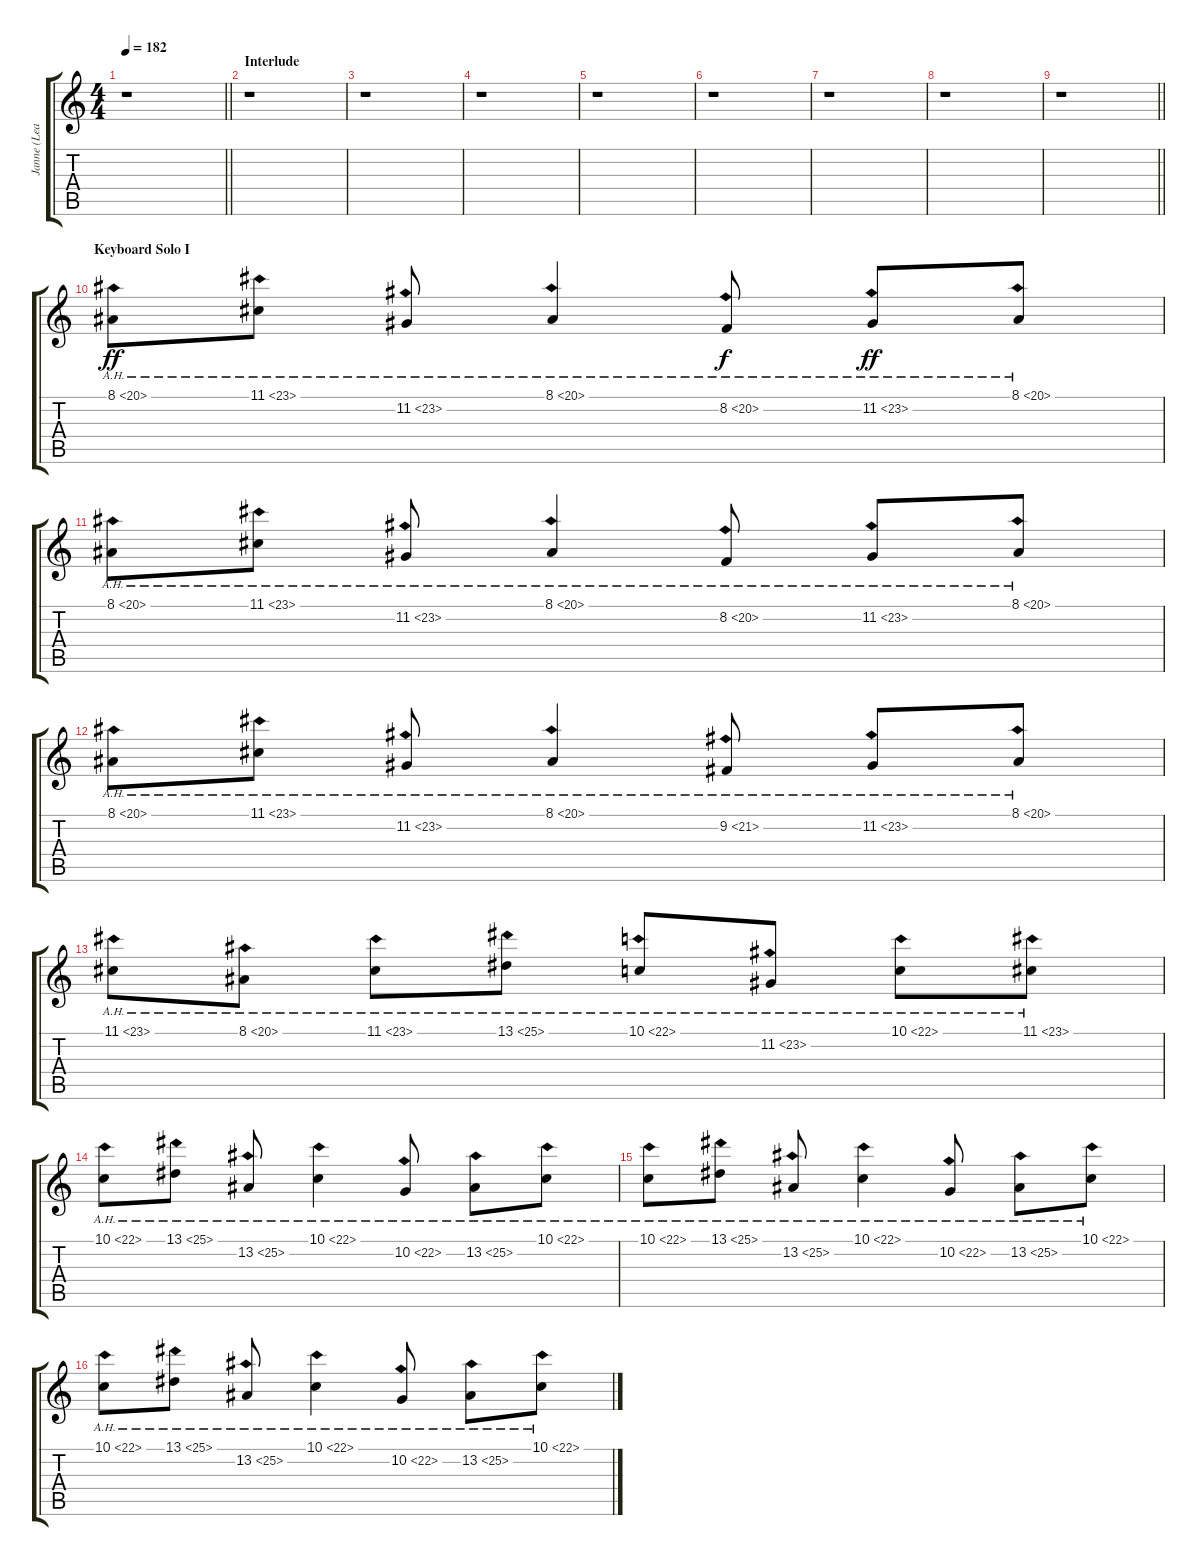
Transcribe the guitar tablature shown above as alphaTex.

\track ("Janne (Lead I)" "Janne (Lea") {instrument lead2sawtooth}
\staff {score tabs}
\tuning (D4 A3 F3 C3 G2 D2) {hide}
\ts (4 4)
\tempo 182
\clef g2
\barLineRight lightlight
\ks c
r.1{dy f} |
\section ("" "Interlude")
r.1 |
r.1 |
r.1 |
r.1 |
r.1 |
r.1 |
r.1 |
\barLineRight lightlight
r.1 |
\section ("" "Keyboard Solo I")
8.1{ah 12}.8{dy ff volume 10 balance 8 instrument lead2sawtooth} 11.1{ah 12}.8 11.2{ah 12}.8 8.1{ah 12}.4 8.2{ah 12}.8{dy f} 11.2{ah 12}.8{dy ff} 8.1{ah 12}.8 |
8.1{ah 12}.8 11.1{ah 12}.8 11.2{ah 12}.8 8.1{ah 12}.4 8.2{ah 12}.8 11.2{ah 12}.8 8.1{ah 12}.8 |
8.1{ah 12}.8 11.1{ah 12}.8 11.2{ah 12}.8 8.1{ah 12}.4 9.2{ah 12}.8 11.2{ah 12}.8 8.1{ah 12}.8 |
11.1{ah 12}.8 8.1{ah 12}.8 11.1{ah 12}.8 13.1{ah 12}.8 10.1{ah 12}.8 11.2{ah 12}.8 10.1{ah 12}.8 11.1{ah 12}.8 |
10.1{ah 12}.8 13.1{ah 12}.8 13.2{ah 12}.8 10.1{ah 12}.4 10.2{ah 12}.8 13.2{ah 12}.8 10.1{ah 12}.8 |
10.1{ah 12}.8 13.1{ah 12}.8 13.2{ah 12}.8 10.1{ah 12}.4 10.2{ah 12}.8 13.2{ah 12}.8 10.1{ah 12}.8 |
10.1{ah 12}.8 13.1{ah 12}.8 13.2{ah 12}.8 10.1{ah 12}.4 10.2{ah 12}.8 13.2{ah 12}.8 10.1{ah 12}.8
